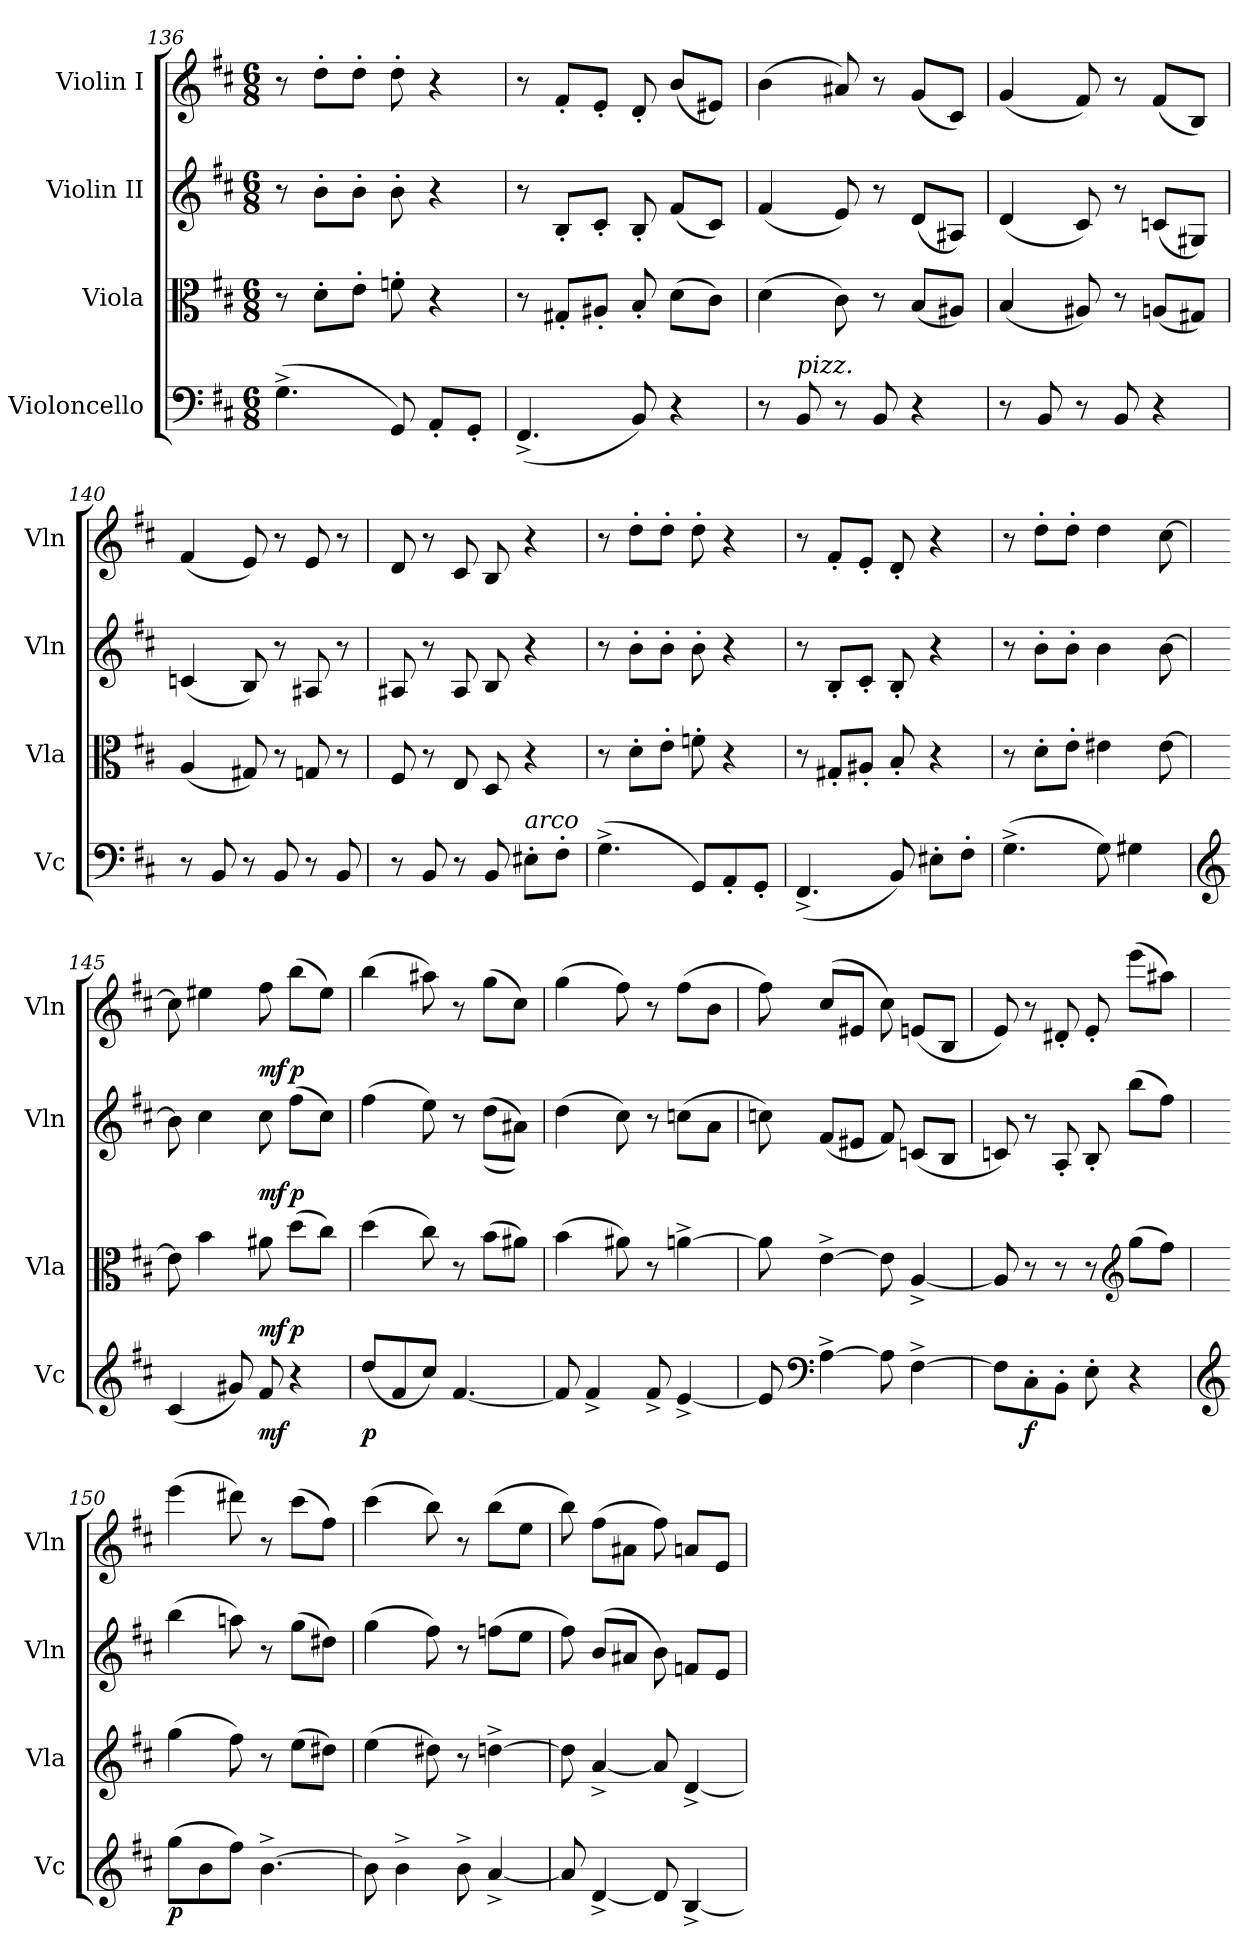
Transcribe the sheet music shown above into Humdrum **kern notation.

**kern	**dynam	**kern	**dynam	**kern	**dynam	**kern	**dynam
*part4	*part4	*part3	*part3	*part2	*part2	*part1	*part1
*staff4	*staff4	*staff3	*staff3	*staff2	*staff2	*staff1	*staff1
*I"Violoncello	*	*I"Viola	*	*I"Violin II	*	*I"Violin I	*
*I'Vc	*	*I'Vla	*	*I'Vln	*	*I'Vln	*
*clefF4	*	*clefC3	*	*clefG2	*	*clefG2	*
*k[f#c#]	*	*k[f#c#]	*	*k[f#c#]	*	*k[f#c#]	*
*M6/8	*	*M6/8	*	*M6/8	*	*M6/8	*
=136	=136	=136	=136	=136	=136	=136	=136
(4.G^\	.	8r	.	8r	.	8r	.
.	.	8d'\L	.	8b'\L	.	8dd'\L	.
.	.	8e'\J	.	8b'\J	.	8dd'\J	.
8GG/)	.	8fn'\	.	8b'\	.	8dd'\	.
8AA'/L	.	4r	.	4r	.	4r	.
8GG'/J	.	.	.	.	.	.	.
=137	=137	=137	=137	=137	=137	=137	=137
(4.FF#^/	.	8r	.	8r	.	8r	.
.	.	8G#X'/L	.	8B'/L	.	8f#'/L	.
.	.	8A#X'/J	.	8c#'/J	.	8e'/J	.
8BB/)	.	8B'/	.	8B'/	.	8d'/	.
4r	.	(8d\L	.	(8f#/L	.	(8b/L	.
.	.	8c#\J)	.	8c#/J)	.	8e#X/J)	.
=138	=138	=138	=138	=138	=138	=138	=138
8r	.	(4d\	.	(4f#/	.	(4b\	.
!LO:TX:a:i:t=pizz.	!	!	!	!	!	!	!
8BB/	.	.	.	.	.	.	.
8r	.	8c#\)	.	8e/)	.	8a#X/)	.
8BB/	.	8r	.	8r	.	8r	.
4r	.	(8B/L	.	(8d/L	.	(8g/L	.
.	.	8A#X/J)	.	8A#X/J)	.	8c#/J)	.
!!LO:LB:g=z
=139	=139	=139	=139	=139	=139	=139	=139
8r	.	(4B/	.	(4d/	.	(4g/	.
8BB/	.	.	.	.	.	.	.
8r	.	8A#X/)	.	8c#/)	.	8f#/)	.
8BB/	.	8r	.	8r	.	8r	.
4r	.	(8An/L	.	(8cn/L	.	(8f#/L	.
.	.	8G#X/J)	.	8G#X/J)	.	8B/J)	.
=140	=140	=140	=140	=140	=140	=140	=140
8r	.	(4A/	.	(4cn/	.	(4f#/	.
8BB/	.	.	.	.	.	.	.
8r	.	8G#X/)	.	8B/)	.	8e/)	.
8BB/	.	8r	.	8r	.	8r	.
8r	.	8Gn/	.	8A#X/	.	8e/	.
8BB/	.	8r	.	8r	.	8r	.
=141	=141	=141	=141	=141	=141	=141	=141
8r	.	8F#/	.	8A#X/	.	8d/	.
8BB/	.	8r	.	8r	.	8r	.
8r	.	8E/	.	8A#/	.	8c#/	.
8BB/	.	8D/	.	8B/	.	8B/	.
!LO:TX:a:i:t=arco	!	!	!	!	!	!	!
8E#X'\L	.	4r	.	4r	.	4r	.
8F#'\J	.	.	.	.	.	.	.
=142	=142	=142	=142	=142	=142	=142	=142
(4.G^\	.	8r	.	8r	.	8r	.
.	.	8d'\L	.	8b'\L	.	8dd'\L	.
.	.	8e'\J	.	8b'\J	.	8dd'\J	.
8GG/L)	.	8fn'\	.	8b'\	.	8dd'\	.
8AA'/	.	4r	.	4r	.	4r	.
8GG'/J	.	.	.	.	.	.	.
!!LO:PB:g=z
=143	=143	=143	=143	=143	=143	=143	=143
(4.FF#^/	.	8r	.	8r	.	8r	.
.	.	8G#X'/L	.	8B'/L	.	8f#'/L	.
.	.	8A#X'/J	.	8c#'/J	.	8e'/J	.
8BB/)	.	8B'/	.	8B'/	.	8d'/	.
8E#X'\L	.	4r	.	4r	.	4r	.
8F#'\J	.	.	.	.	.	.	.
=144	=144	=144	=144	=144	=144	=144	=144
(4.G^\	.	8r	.	8r	.	8r	.
.	.	8d'\L	.	8b'\L	.	8dd'\L	.
.	.	8e'\J	.	8b'\J	.	8dd'\J	.
8G\)	.	4e#X\	.	4b\	.	4dd\	.
4G#X\	.	.	.	.	.	.	.
.	.	[8e#\	.	[8b\	.	[8cc#\	.
=145	=145	=145	=145	=145	=145	=145	=145
*clefG2	*	*	*	*	*	*	*
(4c#/	.	8e#\]	.	8b\]	.	8cc#\]	.
.	.	4b\	.	4cc#\	.	4ee#X\	.
8g#X/)	.	.	.	.	.	.	.
!	!LO:DY:b	!	!LO:DY:b	!	!LO:DY:b	!	!LO:DY:b
8f#/	mf	8a#X\	mf	8cc#\	mf	8ff#\	mf
!	!	!	!LO:DY:b	!	!LO:DY:b	!	!LO:DY:b
4r	.	(8dd\L	p	(8ff#\L	p	(8bb\L	p
.	.	8cc#\J)	.	8cc#\J)	.	8ee#\J)	.
=146	=146	=146	=146	=146	=146	=146	=146
!	!LO:DY:b	!	!	!	!	!	!
(>8dd/L	p	(4dd\	.	(4ff#\	.	(4bb\	.
8f#/	.	.	.	.	.	.	.
8cc#/J)	.	8cc#\)	.	8ee\)	.	8aa#X\)	.
[4.f#/	.	8r	.	8r	.	8r	.
.	.	(8b\L	.	((8dd\L	.	(8gg\L	.
.	.	8a#X\J)	.	8a#X\J))	.	8cc#\J)	.
=147	=147	=147	=147	=147	=147	=147	=147
8f#/]	.	(4b\	.	(4dd\	.	(4gg\	.
4f#^/	.	.	.	.	.	.	.
.	.	8a#X\)	.	8cc#\)	.	8ff#\)	.
8f#^/	.	8r	.	8r	.	8r	.
[4e^/	.	[4an^\	.	(8ccn\L	.	(8ff#\L	.
.	.	.	.	8a\J	.	8b\J	.
!!LO:LB:g=z
=148	=148	=148	=148	=148	=148	=148	=148
8e/]	.	8a\]	.	8ccn\)	.	8ff#\)	.
*clefF4	*	*	*	*	*	*	*
[4A^\	.	[4e^\	.	(8f#/L	.	(>8cc#/L	.
.	.	.	.	8e#X/J	.	8e#X/J	.
8A\]	.	8e\]	.	8f#/)	.	8cc#\)	.
[4F#^\	.	[4A^/	.	(8cn/L	.	(8en/L	.
.	.	.	.	8B/J	.	8B/J	.
=149	=149	=149	=149	=149	=149	=149	=149
8F#\L]	.	8A/]	.	8cn/)	.	8e/)	.
!	!LO:DY:b	!	!	!	!	!	!
8C#'\	f	8r	.	8r	.	8r	.
8BB'\J	.	8r	.	8A'/	.	8d#X'/	.
8E'\	.	8r	.	8B'/	.	8e'/	.
*	*	*clefG2	*	*	*	*	*
4r	.	(8gg\L	.	(8bb\L	.	(8eee\L	.
.	.	8ff#\J)	.	8ff#\J)	.	8aa#X\J)	.
=150	=150	=150	=150	=150	=150	=150	=150
*clefG2	*	*	*	*	*	*	*
!	!LO:DY:b	!	!	!	!	!	!
(8gg\L	p	(4gg\	.	(4bb\	.	(4eee\	.
8b\	.	.	.	.	.	.	.
8ff#\J)	.	8ff#\)	.	8aan\)	.	8ddd#X\)	.
[4.b^\	.	8r	.	8r	.	8r	.
.	.	(8ee\L	.	(8gg\L	.	(8ccc#\L	.
.	.	8dd#X\J)	.	8dd#X\J)	.	8ff#\J)	.
=151	=151	=151	=151	=151	=151	=151	=151
8b\]	.	(4ee\	.	(4gg\	.	(4ccc#\	.
4b^\	.	.	.	.	.	.	.
.	.	8dd#X\)	.	8ff#\)	.	8bb\)	.
8b^\	.	8r	.	8r	.	8r	.
[4a^/	.	[4ddn^\	.	(8ffn\L	.	(8bb\L	.
.	.	.	.	8ee\J	.	8ee\J	.
!!LO:LB:g=z
=152	=152	=152	=152	=152	=152	=152	=152
8a/]	.	8dd\]	.	8ff#\)	.	8bb\)	.
[4d^/	.	[4a^/	.	(>8b/L	.	(8ff#\L	.
.	.	.	.	8a#X/J	.	8a#X\J	.
8d/]	.	8a/]	.	8b\)	.	8ff#\)	.
[4B^/	.	[4d^/	.	8fn/L	.	8an/L	.
.	.	.	.	8e/J	.	8e/J	.
=	=	=	=	=	=	=	=
*-	*-	*-	*-	*-	*-	*-	*-
